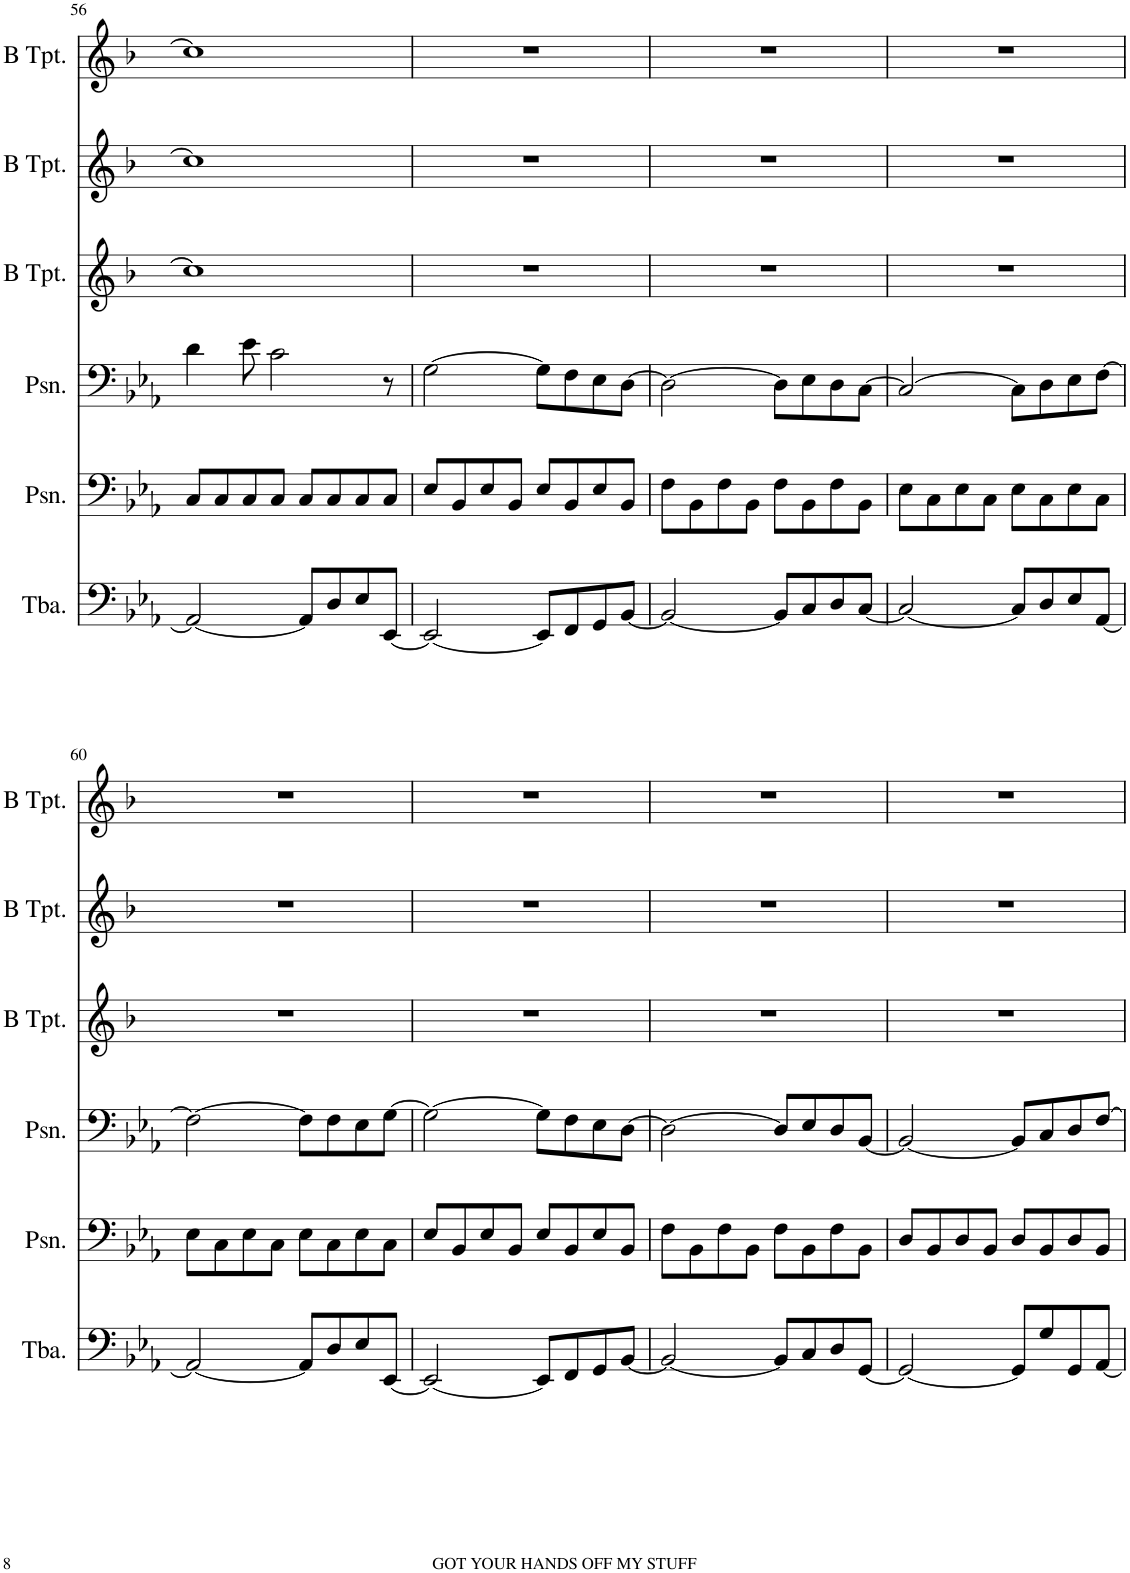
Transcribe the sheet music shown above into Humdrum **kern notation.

**kern	**kern	**kern	**kern	**kern	**kern
*part6	*part5	*part4	*part3	*part2	*part1
*staff6	*staff5	*staff4	*staff3	*staff2	*staff1
*I"Tuba	*I"Posaune	*I"Posaune	*I"Trompete in B	*I"Trompete in B	*I"Trompete in B
*I'Tba.	*I'Psn.	*I'Psn.	*	*	*
!!LO:PB:g=z
*clefF4	*clefF4	*clefF4	*clefG2	*clefG2	*clefG2
*	*	*	*Trd1c2	*Trd1c2	*Trd1c2
*k[b-e-a-]	*k[b-e-a-]	*k[b-e-a-]	*k[b-]	*k[b-]	*k[b-]
*M4/4	*M4/4	*M4/4	*M4/4	*M4/4	*M4/4
=56	=56	=56	=56	=56	=56
2AA-/_	8C/L	4d\	1cc]	1cc]	1cc]
.	8C/	.	.	.	.
.	8C/	8e-\	.	.	.
.	8C/J	2c\	.	.	.
8AA-/L]	8C/L	.	.	.	.
8D/	8C/	.	.	.	.
8E-/	8C/	.	.	.	.
[8EE-/J	8C/J	8r	.	.	.
=57	=57	=57	=57	=57	=57
2EE-/_	8E-/L	[2G\	1r	1r	1r
.	8BB-/	.	.	.	.
.	8E-/	.	.	.	.
.	8BB-/J	.	.	.	.
8EE-/L]	8E-/L	8G\L]	.	.	.
8FF/	8BB-/	8F\	.	.	.
8GG/	8E-/	8E-\	.	.	.
[8BB-/J	8BB-/J	[8D\J	.	.	.
=58	=58	=58	=58	=58	=58
2BB-/_	8F\L	2D\_	1r	1r	1r
.	8BB-\	.	.	.	.
.	8F\	.	.	.	.
.	8BB-\J	.	.	.	.
8BB-/L]	8F\L	8D\L]	.	.	.
8C/	8BB-\	8E-\	.	.	.
8D/	8F\	8D\	.	.	.
[8C/J	8BB-\J	[8C\J	.	.	.
=59	=59	=59	=59	=59	=59
2C/_	8E-\L	2C/_	1r	1r	1r
.	8C\	.	.	.	.
.	8E-\	.	.	.	.
.	8C\J	.	.	.	.
8C/L]	8E-\L	8C\L]	.	.	.
8D/	8C\	8D\	.	.	.
8E-/	8E-\	8E-\	.	.	.
[8AA-/J	8C\J	[8F\J	.	.	.
!!LO:LB:g=z
=60	=60	=60	=60	=60	=60
2AA-/_	8E-\L	2F\_	1r	1r	1r
.	8C\	.	.	.	.
.	8E-\	.	.	.	.
.	8C\J	.	.	.	.
8AA-/L]	8E-\L	8F\L]	.	.	.
8D/	8C\	8F\	.	.	.
8E-/	8E-\	8E-\	.	.	.
[8EE-/J	8C\J	[8G\J	.	.	.
=61	=61	=61	=61	=61	=61
2EE-/_	8E-/L	2G\_	1r	1r	1r
.	8BB-/	.	.	.	.
.	8E-/	.	.	.	.
.	8BB-/J	.	.	.	.
8EE-/L]	8E-/L	8G\L]	.	.	.
8FF/	8BB-/	8F\	.	.	.
8GG/	8E-/	8E-\	.	.	.
[8BB-/J	8BB-/J	[8D\J	.	.	.
=62	=62	=62	=62	=62	=62
2BB-/_	8F\L	2D\_	1r	1r	1r
.	8BB-\	.	.	.	.
.	8F\	.	.	.	.
.	8BB-\J	.	.	.	.
8BB-/L]	8F\L	8D/L]	.	.	.
8C/	8BB-\	8E-/	.	.	.
8D/	8F\	8D/	.	.	.
[8GG/J	8BB-\J	[8BB-/J	.	.	.
=63	=63	=63	=63	=63	=63
2GG/_	8D/L	2BB-/_	1r	1r	1r
.	8BB-/	.	.	.	.
.	8D/	.	.	.	.
.	8BB-/J	.	.	.	.
8GG/L]	8D/L	8BB-/L]	.	.	.
8G/	8BB-/	8C/	.	.	.
8GG/	8D/	8D/	.	.	.
[8AA-/J	8BB-/J	[8F/J	.	.	.
=	=	=	=	=	=
*-	*-	*-	*-	*-	*-
